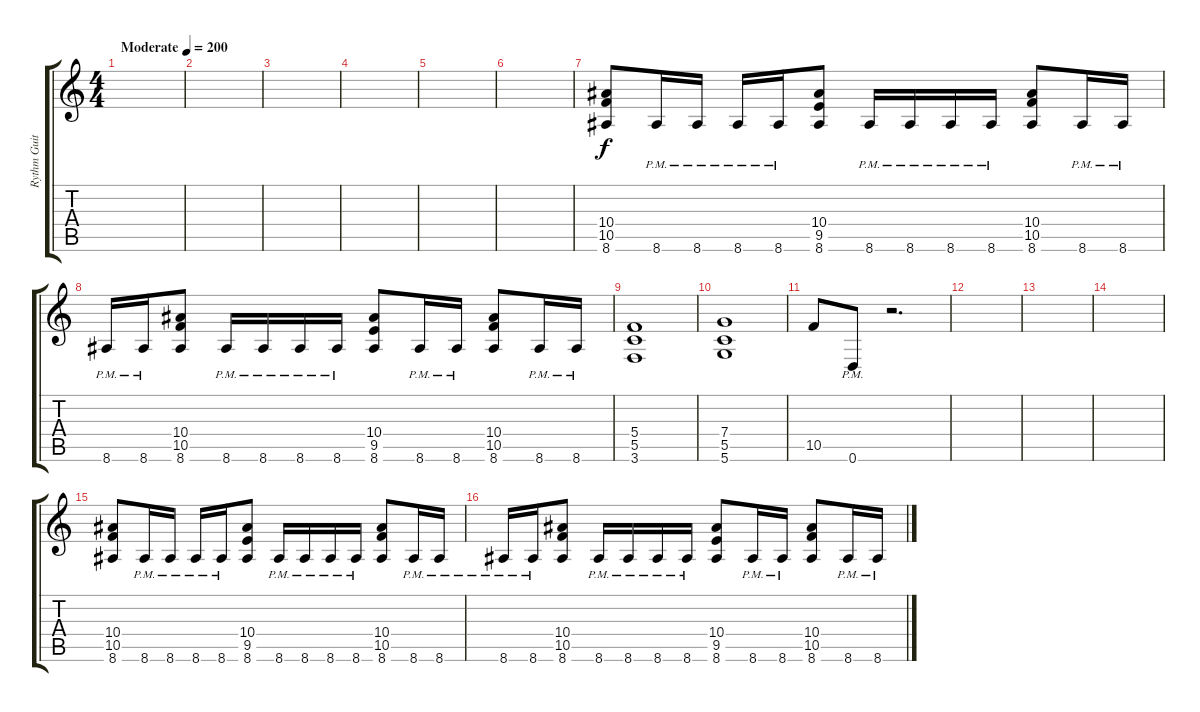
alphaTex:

\track ("Rythm Guitar" "Rythm Guit") {instrument distortionguitar}
\staff {score tabs}
\tuning (D4 A3 F3 C3 G2 D2) {hide}
\ts (4 4)
\tempo (200 "Moderate")
\clef g2
\ks c
|
|
|
|
|
|
(10.4 10.5 8.6).8 8.6{pm}.16 8.6{pm}.16 8.6{pm}.16 8.6{pm}.16 (10.4 9.5 8.6).8 8.6{pm}.16 8.6{pm}.16 8.6{pm}.16 8.6{pm}.16 (10.4 10.5 8.6).8 8.6{pm}.16 8.6{pm}.16 |
8.6{pm}.16 8.6{pm}.16 (10.4 10.5 8.6).8 8.6{pm}.16 8.6{pm}.16 8.6{pm}.16 8.6{pm}.16 (10.4 9.5 8.6).8 8.6{pm}.16 8.6{pm}.16 (10.4 10.5 8.6).8 8.6{pm}.16 8.6{pm}.16 |
(5.4 5.5 3.6).1 |
(7.4 5.5 5.6).1 |
10.5.8 0.6{pm}.8 r.2{d} |
|
|
|
(10.4 10.5 8.6).8 8.6{pm}.16 8.6{pm}.16 8.6{pm}.16 8.6{pm}.16 (10.4 9.5 8.6).8 8.6{pm}.16 8.6{pm}.16 8.6{pm}.16 8.6{pm}.16 (10.4 10.5 8.6).8 8.6{pm}.16 8.6{pm}.16 |
8.6{pm}.16 8.6{pm}.16 (10.4 10.5 8.6).8 8.6{pm}.16 8.6{pm}.16 8.6{pm}.16 8.6{pm}.16 (10.4 9.5 8.6).8 8.6{pm}.16 8.6{pm}.16 (10.4 10.5 8.6).8 8.6{pm}.16 8.6{pm}.16
